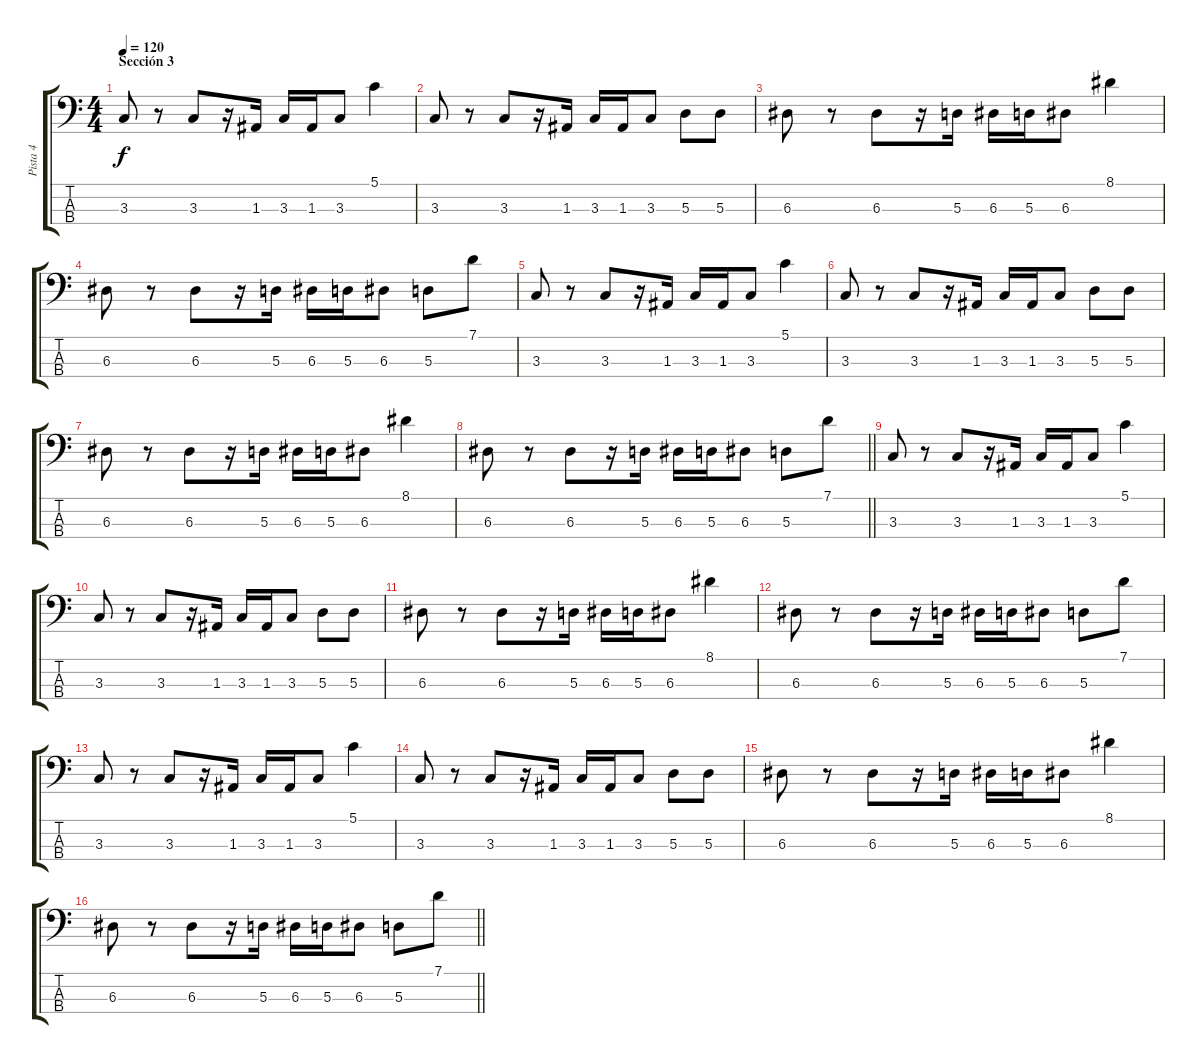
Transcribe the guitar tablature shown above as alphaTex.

\track ("Pista 4" "Pista 4") {instrument electricbassfinger}
\staff {score tabs}
\tuning (G2 D2 A1 E1) {hide}
\ts (4 4)
\section ("" "Sección 3")
\tempo 120
\clef f4
\ks c
3.3.8{dy f} r.8 3.3.8 r.16 1.3.16 3.3.16 1.3.16 3.3.8 5.1.4 |
3.3.8 r.8 3.3.8 r.16 1.3.16 3.3.16 1.3.16 3.3.8 5.3.8 5.3.8 |
6.3.8 r.8 6.3.8 r.16 5.3.16 6.3.16 5.3.16 6.3.8 8.1.4 |
6.3.8 r.8 6.3.8 r.16 5.3.16 6.3.16 5.3.16 6.3.8 5.3.8 7.1.8 |
3.3.8 r.8 3.3.8 r.16 1.3.16 3.3.16 1.3.16 3.3.8 5.1.4 |
3.3.8 r.8 3.3.8 r.16 1.3.16 3.3.16 1.3.16 3.3.8 5.3.8 5.3.8 |
6.3.8 r.8 6.3.8 r.16 5.3.16 6.3.16 5.3.16 6.3.8 8.1.4 |
\barLineRight lightlight
6.3.8 r.8 6.3.8 r.16 5.3.16 6.3.16 5.3.16 6.3.8 5.3.8 7.1.8 |
3.3.8 r.8 3.3.8 r.16 1.3.16 3.3.16 1.3.16 3.3.8 5.1.4 |
3.3.8 r.8 3.3.8 r.16 1.3.16 3.3.16 1.3.16 3.3.8 5.3.8 5.3.8 |
6.3.8 r.8 6.3.8 r.16 5.3.16 6.3.16 5.3.16 6.3.8 8.1.4 |
6.3.8 r.8 6.3.8 r.16 5.3.16 6.3.16 5.3.16 6.3.8 5.3.8 7.1.8 |
3.3.8 r.8 3.3.8 r.16 1.3.16 3.3.16 1.3.16 3.3.8 5.1.4 |
3.3.8 r.8 3.3.8 r.16 1.3.16 3.3.16 1.3.16 3.3.8 5.3.8 5.3.8 |
6.3.8 r.8 6.3.8 r.16 5.3.16 6.3.16 5.3.16 6.3.8 8.1.4 |
\barLineRight lightlight
6.3.8 r.8 6.3.8 r.16 5.3.16 6.3.16 5.3.16 6.3.8 5.3.8 7.1.8
